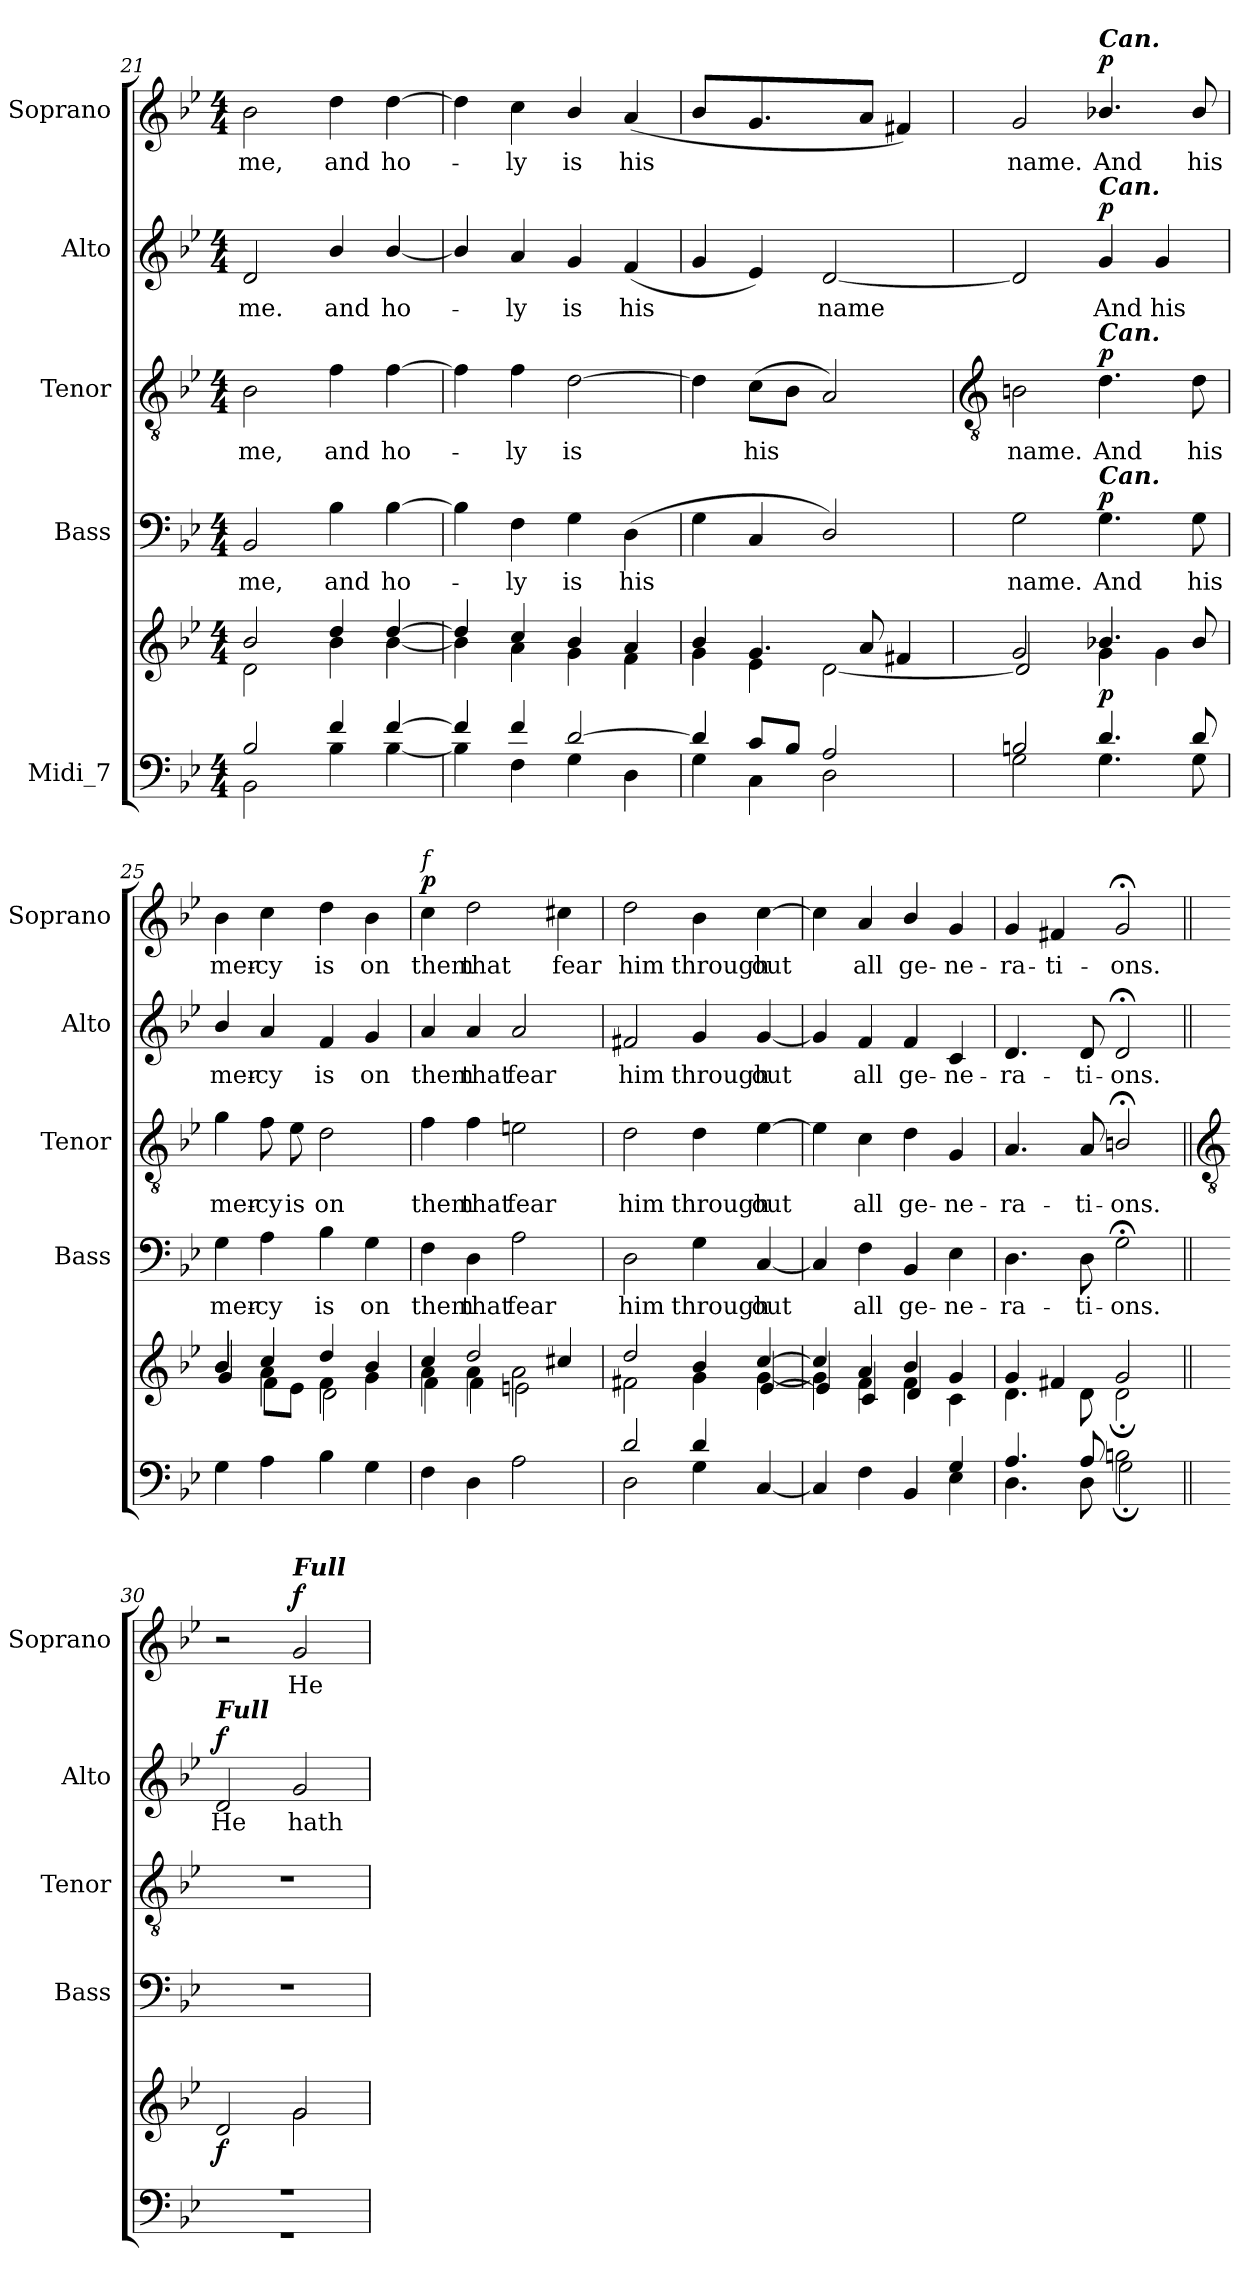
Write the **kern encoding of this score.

**kern	**kern	**dynam	**kern	**text	**dynam	**kern	**text	**dynam	**kern	**text	**dynam	**kern	**text	**dynam
*part5	*part5	*part5	*part4	*part4	*part4	*part3	*part3	*part3	*part2	*part2	*part2	*part1	*part1	*part1
*staff6	*staff5	*staff5/6	*staff4	*staff4	*staff4	*staff3	*staff3	*staff3	*staff2	*staff2	*staff2	*staff1	*staff1	*staff1
*I"Midi_7	*	*	*I"Bass	*	*	*I"Tenor	*	*	*I"Alto	*	*	*I"Soprano	*	*
*	*	*	*I'Bass	*	*	*I'Tenor	*	*	*I'Alto	*	*	*I'Soprano	*	*
*clefF4	*clefG2	*	*clefF4	*	*	*clefGv2	*	*	*clefG2	*	*	*clefG2	*	*
*k[b-e-]	*k[b-e-]	*	*k[b-e-]	*	*	*k[b-e-]	*	*	*k[b-e-]	*	*	*k[b-e-]	*	*
*B-:	*B-:	*	*B-:	*	*	*B-:	*	*	*B-:	*	*	*B-:	*	*
*M4/4	*M4/4	*	*M4/4	*	*	*M4/4	*	*	*M4/4	*	*	*M4/4	*	*
=21	=21	=21	=21	=21	=21	=21	=21	=21	=21	=21	=21	=21	=21	=21
*^	*^	*	*	*	*	*	*	*	*	*	*	*	*	*
!	!	!	!	!	!	!LO:LY:b	!	!	!LO:LY:b	!	!	!LO:LY:b	!	!	!LO:LY:b	!
2B-	2BB-\	2b-/	2d	.	2BB-	me,	.	2B-	me,	.	2d	me.	.	2b-	me,	.
!	!	!	!	!	!	!LO:LY:b	!	!	!LO:LY:b	!	!	!LO:LY:b	!	!	!LO:LY:b	!
4f	4B-	4dd	4b-\	.	4B-	and	.	4f	and	.	4b-/	and	.	4dd	and	.
!	!	!	!	!	!	!LO:LY:b	!	!	!LO:LY:b	!	!	!LO:LY:b	!	!	!LO:LY:b	!
[4f	[4B-	[4dd	[4b-\	.	[4B-	ho-	.	[4f	ho-	.	[4b-/	ho-	.	[4dd	ho-	.
=22	=22	=22	=22	=22	=22	=22	=22	=22	=22	=22	=22	=22	=22	=22	=22	=22
4f]	4B-]	4dd]	4b-\]	.	4B-]	.	.	4f]	.	.	4b-/]	.	.	4dd]	.	.
!	!	!	!	!	!	!LO:LY:b	!	!	!LO:LY:b	!	!	!LO:LY:b	!	!	!LO:LY:b	!
4f	4F	4cc/	4a	.	4F	ly	.	4f	ly	.	4a	ly	.	4cc	ly	.
!	!	!	!	!	!	!LO:LY:b	!	!	!LO:LY:b	!	!	!LO:LY:b	!	!	!LO:LY:b	!
[2d/	4G	4b-/	4g	.	4G	is	.	[2d	is	.	4g	is	.	4b-/	is	.
!	!	!	!	!	!	!LO:LY:b	!	!	!	!	!	!LO:LY:b	!	!	!LO:LY:b	!
.	4D	4a	4f	.	(<4D	his	.	.	.	.	(<4f	his	.	(<4a	his	.
=23	=23	=23	=23	=23	=23	=23	=23	=23	=23	=23	=23	=23	=23	=23	=23	=23
4d/]	4G	4b-/	4g	.	4G	.	.	4d]	.	.	4g	.	.	4b-/	.	.
!	!	!	!	!	!	!	!	!	!LO:LY:b	!	!	!	!	!	!	!
8c/L	4C\	4.g	4e-\	.	4C	.	.	(>8cL	his	.	4e-)	.	.	4.g	.	.
8B-/J	.	.	.	.	.	.	.	8B-J	.	.	.	.	.	.	.	.
!	!	!	!	!	!	!	!	!	!	!	!	!LO:LY:b	!	!	!	!
2A	2D\	.	[2d\	.	2D/)	.	.	2A)	.	.	[2d	name	.	.	.	.
.	.	8a	.	.	.	.	.	.	.	.	.	.	.	8aJ	.	.
.	.	4f#X	.	.	.	.	.	.	.	.	.	.	.	4f#X)	.	.
!!LO:LB:g=z
=24	=24	=24	=24	=24	=24	=24	=24	=24	=24	=24	=24	=24	=24	=24	=24	=24
*	*	*	*	*	*	*	*	*clefGv2	*	*	*	*	*	*	*	*
!	!	!	!	!	!	!LO:LY:b	!	!	!LO:LY:b	!	!	!	!	!	!LO:LY:b	!
2Bn	2G	2g	2d/]	.	2G	name.	.	2Bn	name.	.	2d]	.	.	2g	name.	.
!	!	!	!	!	!	!	!	!	!	!	!	!	!	!LO:TX:a:Bi:t=Can.	!	!
!	!	!	!	!	!	!	!	!	!	!	!LO:TX:a:Bi:t=Can.	!	!	!	!	!
!	!	!	!	!	!	!	!	!LO:TX:a:Bi:t=Can.	!	!	!	!	!	!	!	!
!	!	!	!	!	!LO:TX:a:Bi:t=Can.	!	!	!	!	!	!	!	!	!	!	!
!	!	!	!	!LO:DY:b	!	!LO:LY:b	!LO:DY:b	!	!LO:LY:b	!LO:DY:b	!	!LO:LY:b	!LO:DY:b	!	!LO:LY:b	!LO:DY:b
4.d	4.G	4.b-X/	4g	p	4.G	And	p	4.d	And	p	4g	And	p	4.b-X/	And	p
!	!	!	!	!	!	!	!	!	!	!	!	!LO:LY:b	!	!	!	!
.	.	.	4g	.	.	.	.	.	.	.	4g	his	.	.	.	.
!	!	!	!	!	!	!LO:LY:b	!	!	!LO:LY:b	!	!	!	!	!	!LO:LY:b	!
8d	8G	8b-/	.	.	8G	his	.	8d	his	.	.	.	.	8b-/	his	.
=25	=25	=25	=25	=25	=25	=25	=25	=25	=25	=25	=25	=25	=25	=25	=25	=25
*	*	*	*^	*	*	*	*	*	*	*	*	*	*	*	*	*
!	!	!	!	!	!	!	!LO:LY:b	!	!	!LO:LY:b	!	!	!LO:LY:b	!	!	!LO:LY:b	!
*v	*v	*	*	*	*	*	*	*	*	*	*	*	*	*	*	*	*
4G	4b-/	4b-/	4g	.	4G	mer-	.	4g	mer-	.	4b-/	mer-	.	4b-	mer-	.
!	!	!	!	!	!	!LO:LY:b	!	!	!LO:LY:b	!	!	!LO:LY:b	!	!	!LO:LY:b	!
4A	4cc/	4a	8f\L	.	4A	-cy	.	8f	-cy	.	4a	-cy	.	4cc	-cy	.
!	!	!	!	!	!	!	!	!	!LO:LY:b	!	!	!	!	!	!	!
.	.	.	8e-\J	.	.	.	.	8e-	is	.	.	.	.	.	.	.
!	!	!	!	!	!	!LO:LY:b	!	!	!LO:LY:b	!	!	!LO:LY:b	!	!	!LO:LY:b	!
4B-	4dd/	4f	2d\	.	4B-	is	.	2d	on	.	4f	is	.	4dd	is	.
!	!	!	!	!	!	!LO:LY:b	!	!	!	!	!	!LO:LY:b	!	!	!LO:LY:b	!
4G	4b-/	4g	.	.	4G	on	.	.	.	.	4g	on	.	4b-	on	.
=26	=26	=26	=26	=26	=26	=26	=26	=26	=26	=26	=26	=26	=26	=26	=26	=26
!	!	!	!	!	!	!	!	!	!	!	!	!	!	!LO:TX:a:i:t=f	!	!
!	!	!	!	!	!	!LO:LY:b	!	!	!LO:LY:b	!	!	!LO:LY:b	!	!	!LO:LY:b	!LO:DY:a
4F	4cc	4a\	4f\	.	4F	them	.	4f	them	.	4a	them	.	4cc	them	p
!	!	!	!	!	!	!LO:LY:b	!	!	!LO:LY:b	!	!	!LO:LY:b	!	!	!LO:LY:b	!
4D	2dd/	4a\	4f\	.	4D	that	.	4f	that	.	4a	that	.	2dd	that	.
!	!	!	!	!	!	!LO:LY:b	!	!	!LO:LY:b	!	!	!LO:LY:b	!	!	!	!
2A	.	2a\	2en\	.	2A	fear	.	2en	fear	.	2a	fear	.	.	.	.
!	!	!	!	!	!	!	!	!	!	!	!	!	!	!	!LO:LY:b	!
.	4cc#X/	.	.	.	.	.	.	.	.	.	.	.	.	4cc#X	fear	.
=27	=27	=27	=27	=27	=27	=27	=27	=27	=27	=27	=27	=27	=27	=27	=27	=27
*^	*	*	*	*	*	*	*	*	*	*	*	*	*	*	*	*
!	!	!	!	!	!	!	!LO:LY:b	!	!	!LO:LY:b	!	!	!LO:LY:b	!	!	!LO:LY:b	!
2d	2D	2dd/	2f#X	2.ryy	.	2D	him	.	2d	him	.	2f#X	him	.	2dd	him	.
!	!	!	!	!	!	!	!LO:LY:b	!	!	!LO:LY:b	!	!	!LO:LY:b	!	!	!LO:LY:b	!
4d	4G	4b-/	4g	.	.	4G	through-	.	4d	through-	.	4g	through-	.	4b-	through-	.
!	!	!	!	!	!	!	!LO:LY:b	!	!	!LO:LY:b	!	!	!LO:LY:b	!	!	!LO:LY:b	!
4ryy	[4C	[4cc/	[4g	[4e-	.	[4C	-out	.	[4e-	-out	.	[4g	-out	.	[4cc	-out	.
=28	=28	=28	=28	=28	=28	=28	=28	=28	=28	=28	=28	=28	=28	=28	=28	=28	=28
2.ryy	4C]	4cc/]	4g]	4e-]	.	4C]	.	.	4e-]	.	.	4g]	.	.	4cc]	.	.
!	!	!	!	!	!	!	!LO:LY:b	!	!	!LO:LY:b	!	!	!LO:LY:b	!	!	!LO:LY:b	!
.	4F	4a	4f	4c	.	4F	all	.	4c	all	.	4f	all	.	4a	all	.
!	!	!	!	!	!	!	!LO:LY:b	!	!	!LO:LY:b	!	!	!LO:LY:b	!	!	!LO:LY:b	!
.	4BB-	4b-/	4f	4d	.	4BB-	ge-	.	4d	ge-	.	4f	ge-	.	4b-/	ge-	.
!	!	!	!	!	!	!	!LO:LY:b	!	!	!LO:LY:b	!	!	!LO:LY:b	!	!	!LO:LY:b	!
4G	4E-	4g	4c	4ryy	.	4E-	-ne-	.	4G	-ne-	.	4c	-ne-	.	4g	-ne-	.
=29	=29	=29	=29	=29	=29	=29	=29	=29	=29	=29	=29	=29	=29	=29	=29	=29	=29
!	!	!	!	!	!	!	!LO:LY:b	!	!	!LO:LY:b	!	!	!LO:LY:b	!	!	!LO:LY:b	!
*	*	*	*v	*v	*	*	*	*	*	*	*	*	*	*	*	*	*
4.A	4.D	4g	4.d\	.	4.D	-ra-	.	4.A	-ra-	.	4.d	-ra-	.	4g	-ra-	.
!	!	!	!	!	!	!	!	!	!	!	!	!	!	!	!LO:LY:b	!
.	.	4f#X	.	.	.	.	.	.	.	.	.	.	.	4f#X	-ti-	.
!	!	!	!	!	!	!LO:LY:b	!	!	!LO:LY:b	!	!	!LO:LY:b	!	!	!	!
8A	8D	.	8d\	.	8D	-ti-	.	8A	-ti-	.	8d	-ti-	.	.	.	.
!	!	!	!	!	!	!LO:LY:b	!	!	!LO:LY:b	!	!	!LO:LY:b	!	!	!LO:LY:b	!
2Bn\	2G;	2g	2d;<	.	2G;<	-ons.	.	2Bn;</	-ons.	.	2d;<	-ons.	.	2g;<	-ons.	.
!!LO:LB:g=z
=30||	=30||	=30||	=30||	=30||	=30||	=30||	=30||	=30||	=30||	=30||	=30||	=30||	=30||	=30||	=30||	=30||
*	*	*	*	*	*	*	*	*clefGv2	*	*	*	*	*	*	*	*
!	!	!	!	!	!	!	!	!	!	!	!LO:TX:a:Bi:t=Full	!	!	!	!	!
!	!	!	!	!LO:DY:b	!	!	!	!	!	!	!	!LO:LY:b	!LO:DY:b	!	!	!
1r	1r	2ryy	2d	f	1r	.	.	1r	.	.	2d	He	f	2r	.	.
!	!	!	!	!	!	!	!	!	!	!	!	!	!	!LO:TX:a:Bi:t=Full	!	!
!	!	!	!	!	!	!	!	!	!	!	!	!LO:LY:b	!	!	!LO:LY:b	!LO:DY:b
.	.	2g	2g	.	.	.	.	.	.	.	2g	hath	.	2g	He	f
*v	*v	*	*	*	*	*	*	*	*	*	*	*	*	*	*	*
*	*v	*v	*	*	*	*	*	*	*	*	*	*	*	*	*
=	=	=	=	=	=	=	=	=	=	=	=	=	=	=
*-	*-	*-	*-	*-	*-	*-	*-	*-	*-	*-	*-	*-	*-	*-
